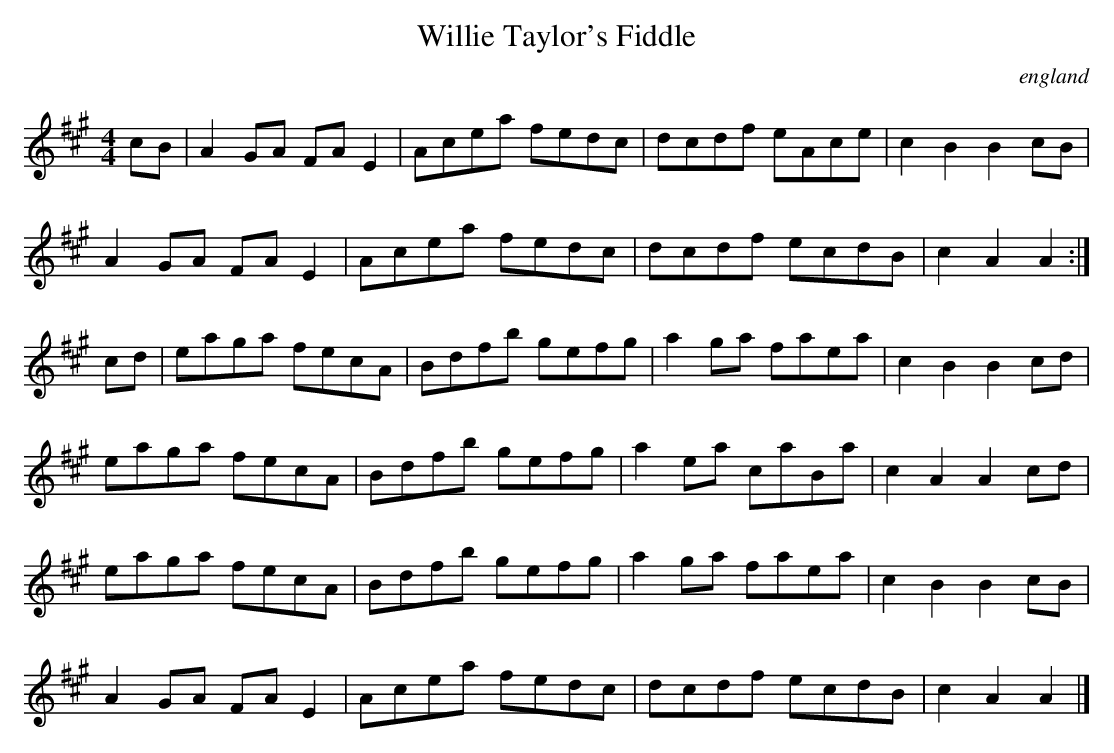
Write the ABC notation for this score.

X:1
T:Willie Taylor's Fiddle
O:england
M:4/4
L:1/8
K:A
cB|A2 GA FA E2|Acea fedc|dcdf eAce|c2 B2 B2 cB|
A2 GA FA E2|Acea fedc|dcdf ecdB|c2 A2 A2:|]
cd|eaga fecA|Bdfb gefg|a2 ga faea|c2 B2 B2 cd|
eaga fecA|Bdfb gefg|a2 ea caBa|c2 A2 A2 cd|
eaga fecA|Bdfb gefg|a2 ga faea|c2 B2 B2 cB|
A2 GA FA E2|Acea fedc|dcdf ecdB|c2 A2 A2|]
